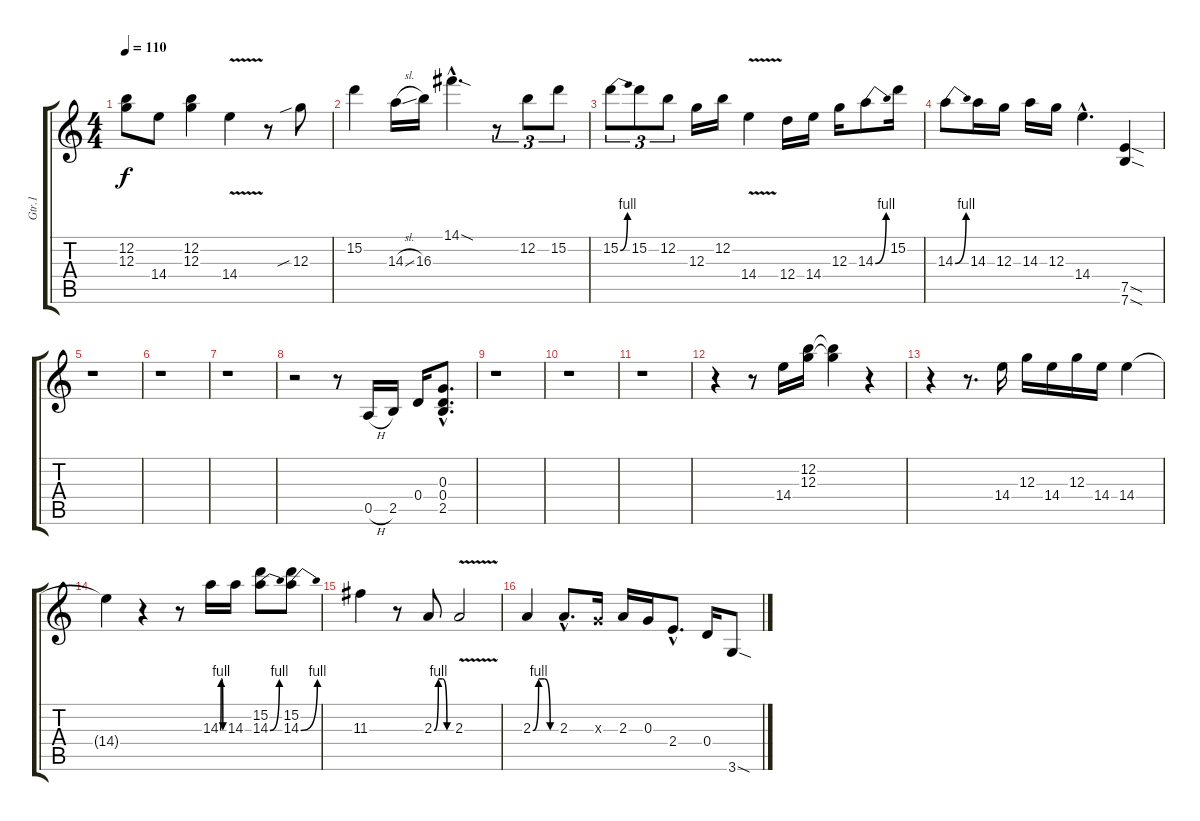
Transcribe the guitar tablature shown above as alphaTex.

\track ("Gtr.1" "Gtr.1") {instrument distortionguitar}
\staff {score tabs}
\tuning (E4 B3 G3 D3 A2 E2) {hide}
\ts (4 4)
\tempo 110
\clef g2
\ks c
(12.2 12.3).8{dy f} 14.4.8 (12.2 12.3).4 14.4{v}.4 r.8 12.3{sib}.8 |
15.2.4 14.3{sl}.16 16.3.16 14.1{sod hac}.4{d} r.8{tu (3 2)} 12.2.8{tu (3 2)} 15.2.8{tu (3 2)} |
15.2{be (bend 0 0 60 4)}.8{tu (3 2)} 15.2.8{tu (3 2)} 12.2.8{tu (3 2)} 12.3.16 12.2.16 14.4{v}.4 12.4.16 14.4.16 12.3.16 14.3{be (bend 0 0 60 4)}.8 15.2.16 |
14.3{be (bend 0 0 60 4)}.8 14.3.16 12.3.16 14.3.16 12.3.16 14.4{hac}.4{d} (7.5{sod} 7.6{sod}).4 |
r.1 |
r.1 |
r.1 |
r.2 r.8 0.5{h}.16 2.5.16 0.4.16 (0.3{hac} 0.4{hac} 2.5{hac}).8{d} |
r.1 |
r.1 |
r.1 |
r.4 r.8 14.4.16 (12.2 12.3).16 (12.2{t} 12.3{t}).4 r.4 |
r.4 r.8{d} 14.4.16 12.3.16 14.4.16 12.3.16 14.4.16 14.4.4 |
14.4{t}.4 r.4 r.8 14.3{be (custom 0 0 15 4 30 4 45 0 60 0)}.16 14.3.16 (15.2 14.3{be (bend 0 0 60 4)}).8 (15.2 14.3{be (bend 0 0 60 4)}).8 |
11.3.4 r.8 2.3{be (custom 0 0 15 4 30 4 45 0 60 0)}.8 2.3{v}.2 |
2.3{be (custom 0 0 15 4 30 4 45 0 60 0)}.4 2.3{hac}.8{d} 0.3{x}.16 2.3.16 0.3.16 2.4{hac}.8{d} 0.4.16 3.6{sod}.8
